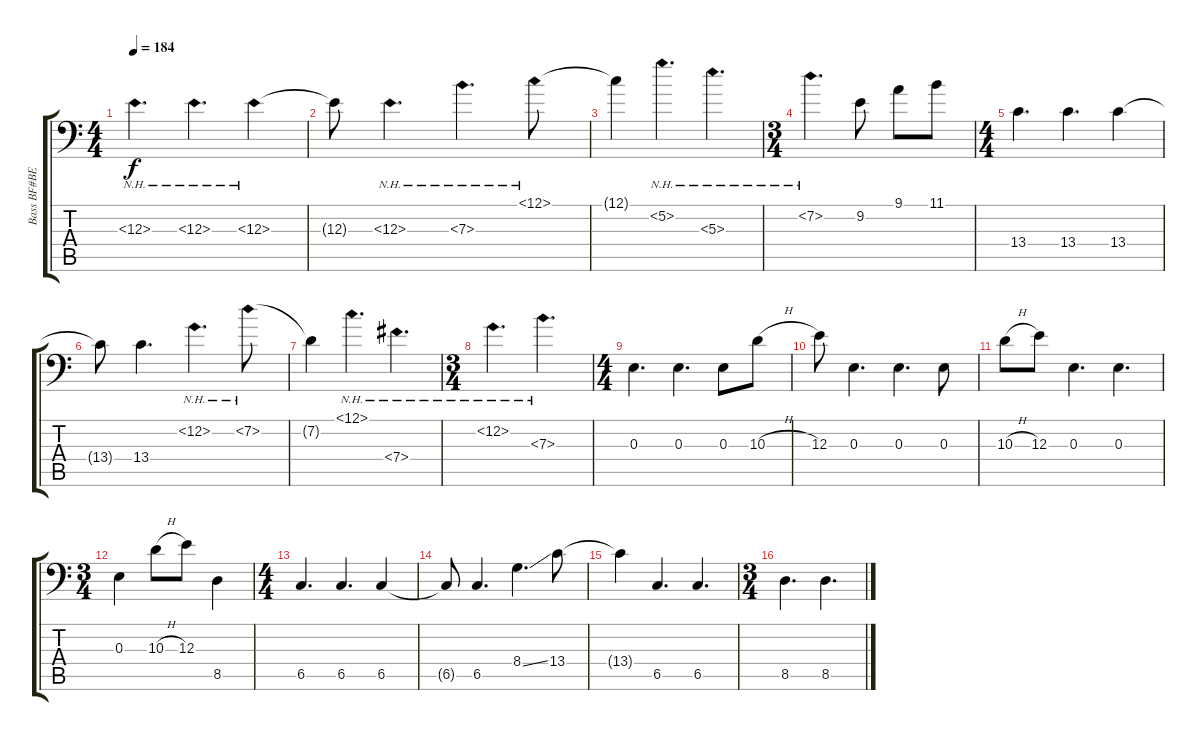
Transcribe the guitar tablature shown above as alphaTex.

\track ("Bass BF#BEGC" "Bass BF#BE") {instrument electricbassfinger}
\staff {score tabs}
\tuning (C3 G2 E2 B1 Gb1 B0) {hide}
\ts (4 4)
\tempo 184
\clef f4
\ks c
12.3{nh}.4{d dy f} 12.3{nh}.4{d} 12.3{nh}.4 |
12.3{t}.8 12.3{nh}.4{d} 7.3{nh}.4{d} 12.1{nh}.8 |
12.1{t}.4 5.2{nh}.4{d} 5.3{nh}.4{d} |
\ts (3 4)
7.2{nh}.4{d} 9.2.8 9.1.8 11.1.8 |
\ts (4 4)
13.4.4{d} 13.4.4{d} 13.4.4 |
13.4{t}.8 13.4.4{d} 12.2{nh}.4{d} 7.2{nh}.8 |
7.2{t}.4 12.1{nh}.4{d} 7.4{nh}.4{d} |
\ts (3 4)
12.2{nh}.4{d} 7.3{nh}.4{d} |
\ts (4 4)
0.3.4{d} 0.3.4{d} 0.3.8 10.3{h}.8 |
12.3.8 0.3.4{d} 0.3.4{d} 0.3.8 |
10.3{h}.8 12.3.8 0.3.4{d} 0.3.4{d} |
\ts (3 4)
0.3.4 10.3{h}.8 12.3.8 8.5.4 |
\ts (4 4)
6.5.4{d} 6.5.4{d} 6.5.4 |
6.5{t}.8 6.5.4{d} 8.4{ss}.4{d} 13.4.8 |
13.4{t}.4 6.5.4{d} 6.5.4{d} |
\ts (3 4)
8.5.4{d} 8.5.4{d}
